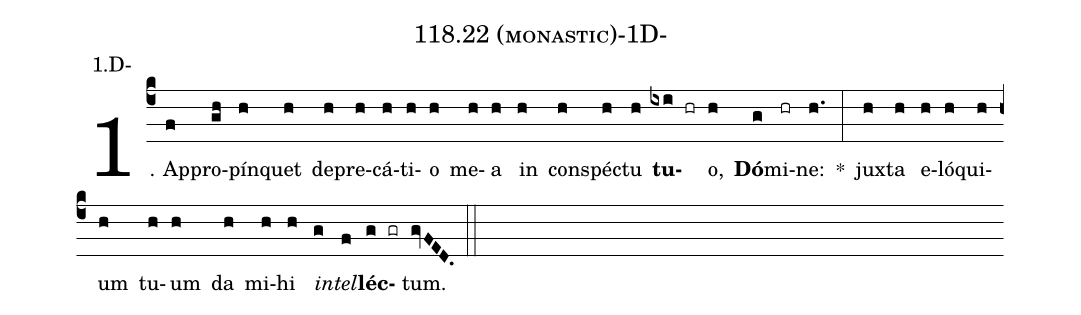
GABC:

name: 118.22 (monastic)-1D-;
annotation: 1.D-;
%%
(c4)1. Ap(f)pro(gh)pín(h)quet(h) de(h)pre(h)cá(h)ti(h)o(h) me(h)a(h) in(h) con(h)spéc(h)tu(h) <b>tu</b>(ixi hr)o,(h) <b>Dó</b>(g)mi(hr)ne:(h.) *(:) jux(h)ta(h) e(h)ló(h)qui(h)um(h) tu(h)um(h) da(h) mi(h)hi(h) <i>in</i>(g)<i>tel</i>(f)<b>léc</b>(g gr)tum.(gvFED.) (::)
